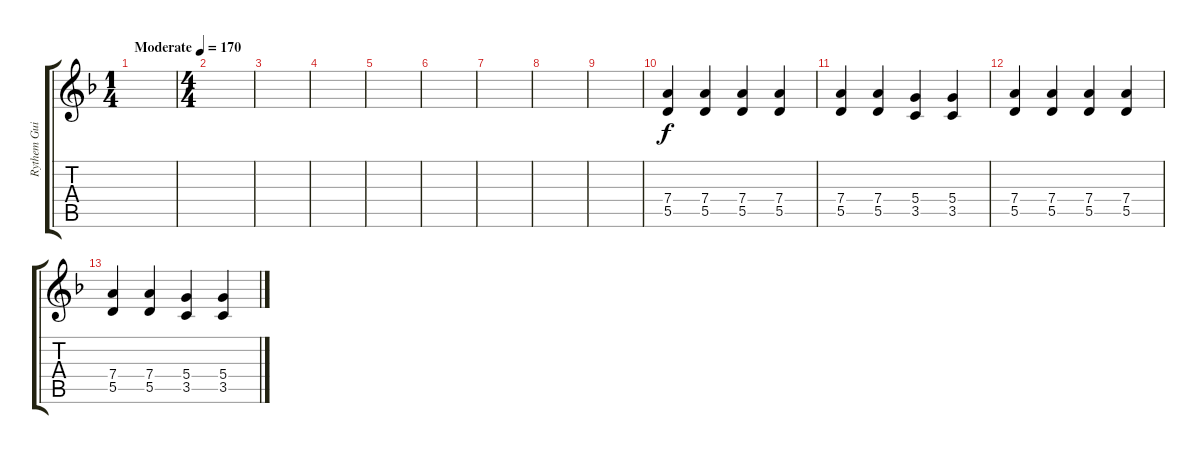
\track ("Rythem Guitar" "Rythem Gui") {instrument distortionguitar}
\staff {score tabs}
\tuning (E4 B3 G3 D3 A2 E2) {hide}
\ts (1 4)
\tempo (170 "Moderate")
\clef g2
\ks dminor
|
\ts (4 4)
|
|
|
|
|
|
|
|
(7.4 5.5).4 (7.4 5.5).4 (7.4 5.5).4 (7.4 5.5).4 |
(7.4 5.5).4 (7.4 5.5).4 (5.4 3.5).4 (5.4 3.5).4 |
(7.4 5.5).4 (7.4 5.5).4 (7.4 5.5).4 (7.4 5.5).4 |
(7.4 5.5).4 (7.4 5.5).4 (5.4 3.5).4 (5.4 3.5).4
